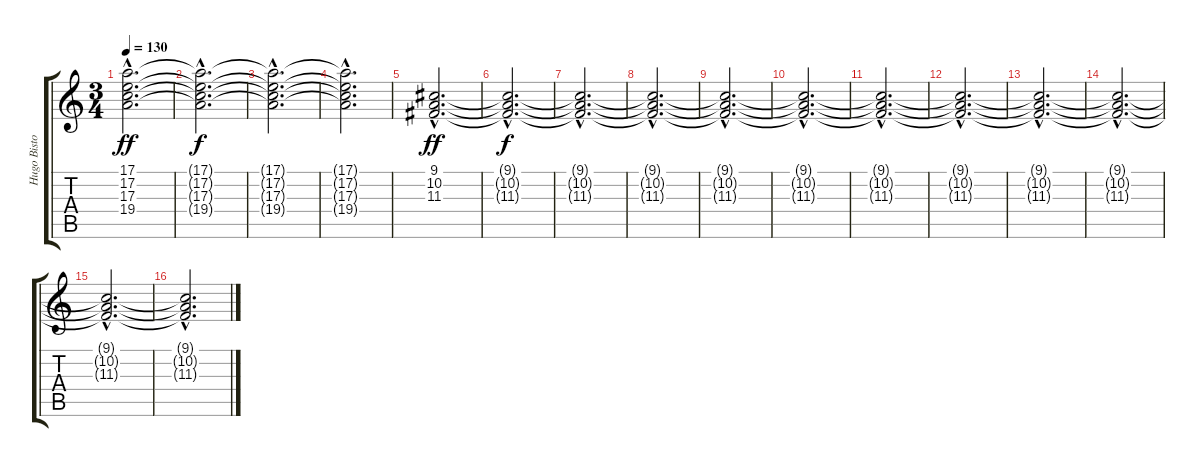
\track ("Hugo Bistolfi" "Hugo Bisto") {instrument stringensemble1}
\staff {score tabs}
\tuning (E4 B3 G3 D3 A2 E2) {hide}
\ts (3 4)
\tempo 130
\clef g2
\ks c
(17.1{hac} 17.2{hac} 17.3{hac} 19.4{hac}).2{d dy ff} |
(17.1{hac t} 17.2{hac t} 17.3{hac t} 19.4{hac t}).2{d dy f} |
(17.1{hac t} 17.2{hac t} 17.3{hac t} 19.4{hac t}).2{d} |
(17.1{hac t} 17.2{hac t} 17.3{hac t} 19.4{hac t}).2{d} |
(9.1{hac} 10.2{hac} 11.3{hac}).2{d dy ff} |
(9.1{hac t} 10.2{hac t} 11.3{hac t}).2{d dy f} |
(9.1{hac t} 10.2{hac t} 11.3{hac t}).2{d} |
(9.1{hac t} 10.2{hac t} 11.3{hac t}).2{d} |
(9.1{hac t} 10.2{hac t} 11.3{hac t}).2{d} |
(9.1{hac t} 10.2{hac t} 11.3{hac t}).2{d} |
(9.1{hac t} 10.2{hac t} 11.3{hac t}).2{d} |
(9.1{hac t} 10.2{hac t} 11.3{hac t}).2{d} |
(9.1{hac t} 10.2{hac t} 11.3{hac t}).2{d} |
(9.1{hac t} 10.2{hac t} 11.3{hac t}).2{d} |
(9.1{hac t} 10.2{hac t} 11.3{hac t}).2{d} |
(9.1{hac t} 10.2{hac t} 11.3{hac t}).2{d}
